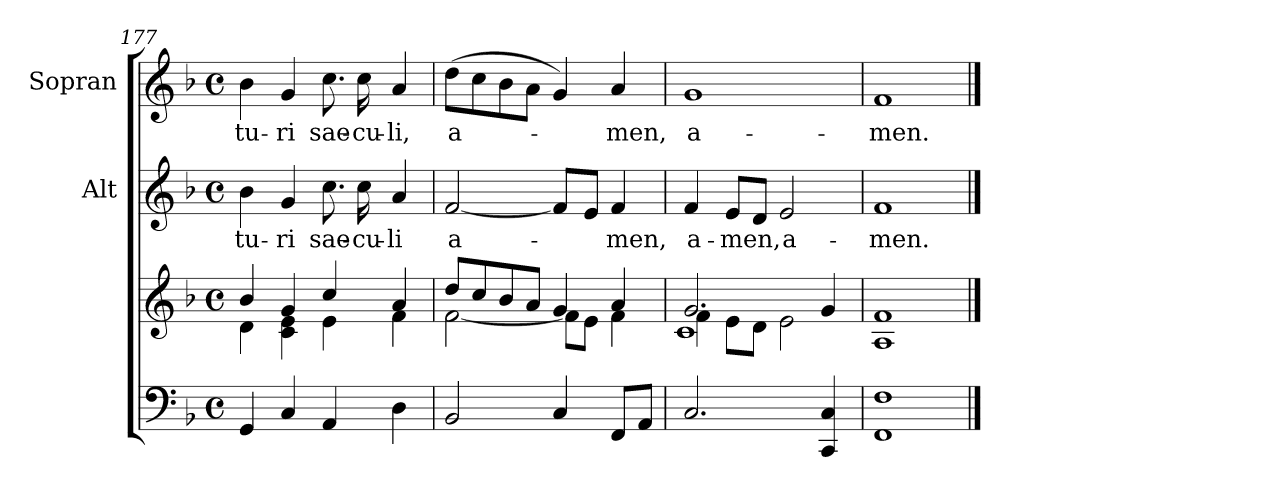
**kern	**kern	**kern	**text	**kern	**text
*part3	*part3	*part2	*part2	*part1	*part1
*staff4	*staff3	*staff2	*staff2	*staff1	*staff1
*	*	*I"Alt	*	*I"Sopran	*
*clefF4	*clefG2	*clefG2	*	*clefG2	*
*k[b-]	*k[b-]	*k[b-]	*	*k[b-]	*
*F:	*F:	*F:	*	*F:	*
*M4/4	*M4/4	*M4/4	*	*M4/4	*
*met(c)	*met(c)	*met(c)	*	*met(c)	*
=177	=177	=177	=177	=177	=177
*	*^	*	*	*	*
!	!	!	!	!LO:LY:b	!	!LO:LY:b
4GG/	4b-/	4d\	4b-\	-tu-	4b-\	-tu-
!	!	!	!	!LO:LY:b	!	!LO:LY:b
4C/	4g/	4c\ 4e\	4g/	-ri	4g/	-ri
!	!	!	!	!LO:LY:b	!	!LO:LY:b
4AA/	4cc/	4e\	8.cc\	sae-	8.cc\	sae-
!	!	!	!	!LO:LY:b	!	!LO:LY:b
.	.	.	16cc\	-cu-	16cc\	-cu-
!	!	!	!	!LO:LY:b	!	!LO:LY:b
4D\	4a/	4f\	4a/	-li	4a/	-li,
=178	=178	=178	=178	=178	=178	=178
!	!	!	!	!LO:LY:b	!	!LO:LY:b
2BB-/	8dd/L	[<2f\	[2f/	a-	(>8dd\L	a-
.	8cc/	.	.	.	8cc\	.
.	8b-/	.	.	.	8b-\	.
.	8a/J	.	.	.	8a\J	.
4C/	4g/	8f\L]	8f/L]	.	4g/)	.
.	.	8e\J	8e/J	.	.	.
!	!	!	!	!LO:LY:b	!	!LO:LY:b
8FF/L	4a/	4f\	4f/	-men,	4a/	-men,
8AA/J	.	.	.	.	.	.
=179	=179	=179	=179	=179	=179	=179
*	*	*^	*	*	*	*
!	!	!	!	!	!LO:LY:b	!	!LO:LY:b
2.C/	2.g/	4f\	1c	4f/	a-	1g	a-
!	!	!	!	!	!LO:LY:b	!	!
.	.	8e\L	.	8e/L	-men,	.	.
.	.	8d\J	.	8d/J	.	.	.
!	!	!	!	!	!LO:LY:b	!	!
.	.	2e\	.	2e/	a-	.	.
4CC/ 4C/	4g/	.	.	.	.	.	.
*	*	*v	*v	*	*	*	*
=180	=180	=180	=180	=180	=180	=180
!	!	!	!	!LO:LY:b	!	!LO:LY:b
1FF 1F	1f	1A	1f	-men.	1f	-men.
*	*v	*v	*	*	*	*
==	==	==	==	==	==
*-	*-	*-	*-	*-	*-
